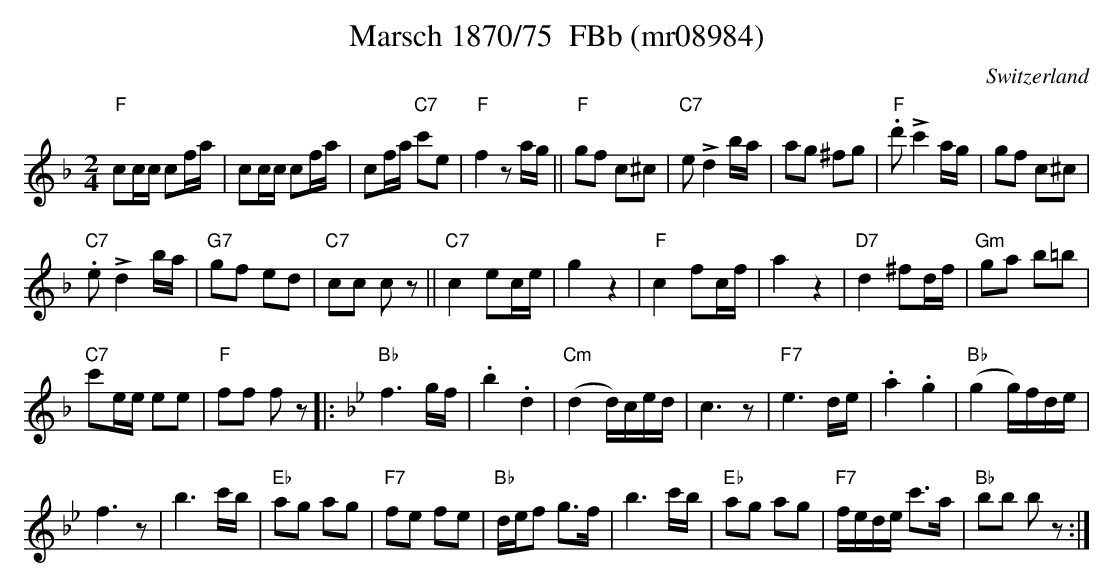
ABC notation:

X:1
T: Marsch 1870/75  FBb (mr08984)
M:2/4
L:1/8
O:Switzerland
K:F major
"F"cc/c/ cf/a/ | cc/c/ cf/a/ | cf/a/ "C7"c'e | "F"f2za/g/ || "F"gf c^c | "C7"e!>!d2b/a/ | ag ^fg | "F".d'!>!c'2a/g/ | gf c^c |
"C7".e!>!d2b/a/ | "G7"gf ed | "C7"cc cz ||  "C7"c2 ec/e/ | g2z2 | "F"c2fc/f/ | a2z2 | "D7"d2 ^fd/f/ | "Gm"ga b=b |
"C7"c'e/e/ ee | "F"ff fz |: [K:Bb] "Bb"f3g/f/ | .b2.d2 | ("Cm"d2d/)c/e/d/ | c3z | "F7"e3d/e/ | .a2.g2 | ("Bb"g2g/)f/d/e/ |
f3z | b3c'/b/ | "Eb"ag ag | "F7"fe fe | "Bb"d/e/f g>f | b3c'/b/ | "Eb"ag ag | "F7"f/e/d/e/ c'>a | "Bb"bb bz :|
